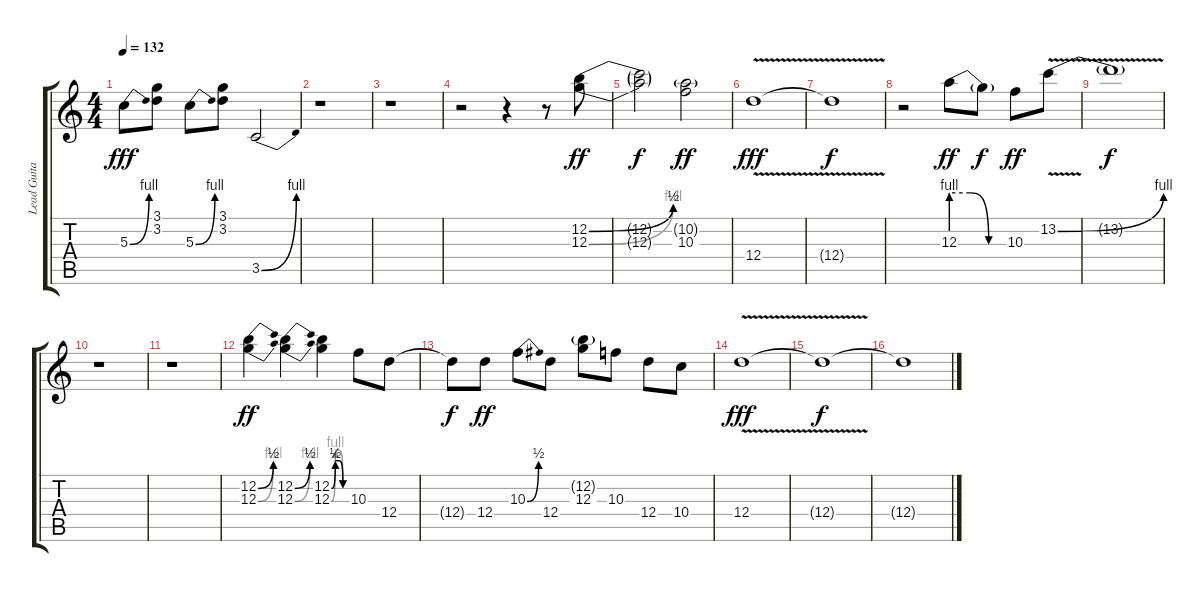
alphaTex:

\track ("Lead Guitar" "Lead Guita") {instrument distortionguitar}
\staff {score tabs}
\tuning (E4 B3 G3 D3 A2 E2) {hide}
\ts (4 4)
\tempo 132
\clef g2
\ks c
5.3{be (bend 0 0 60 4)}.8{dy fff} (3.1 3.2).8 5.3{be (bend 0 0 60 4)}.8 (3.1 3.2).8 3.5{be (bend 0 0 60 4)}.2 |
r.1 |
r.1 |
r.2 r.4 r.8 (12.2{be (bend 0 0 60 2)} 12.3{be (bend 0 0 60 4)}).8{dy ff} |
(12.2{t} 12.3{t}).2{dy f} (10.2{g} 10.3).2{dy ff} |
12.4{v}.1{dy fff} |
12.4{t}.1{dy f} |
r.2 12.3{be (custom 0 4 20 4 40 0 60 0)}.8{dy ff} 12.3{t}.8{dy f} 10.3.8{dy ff} 13.2{be (bend 0 0 60 4) v}.8 |
13.2{t}.1{dy f} |
r.1 |
r.1 |
(12.2{be (bend 0 0 60 2)} 12.3{be (bend 0 0 60 4)}).4{dy ff} (12.2{be (bend 0 0 60 2)} 12.3{be (bend 0 0 60 4)}).4 (12.2{be (custom 0 0 15 2 30 2 45 0 60 0)} 12.3{be (custom 0 0 15 4 30 4 45 0 60 0)}).4 10.3.8 12.4.8 |
12.4{t}.8{dy f} 12.4.8{dy ff} 10.3{be (bend 0 0 60 2)}.8 12.4.8 (12.2{g} 12.3).8 10.3.8 12.4.8 10.4.8 |
12.4{v}.1{dy fff} |
12.4{t}.1{dy f} |
12.4{t}.1
